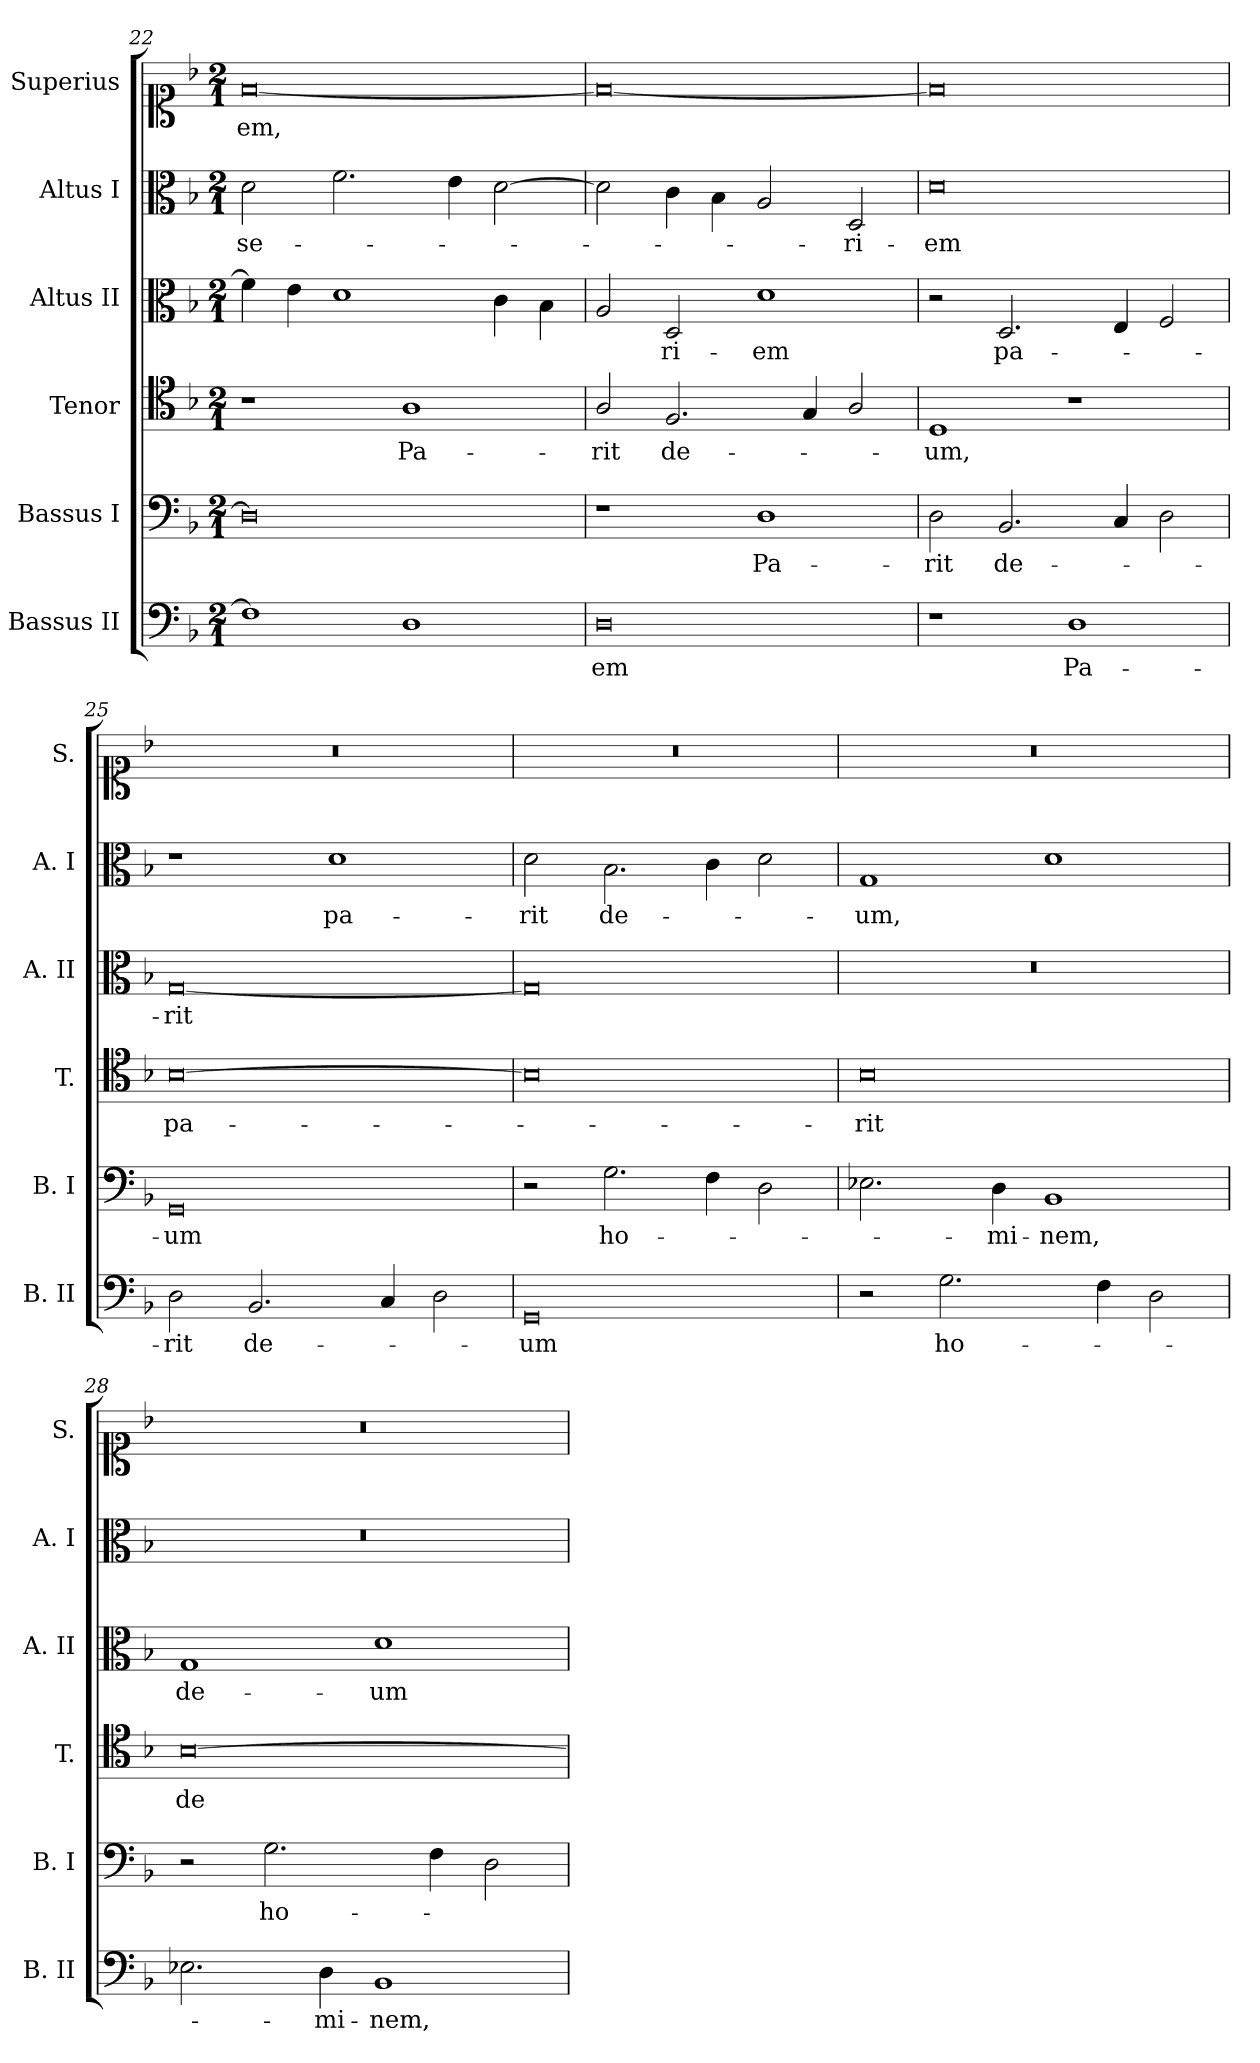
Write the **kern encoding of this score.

**kern	**text	**kern	**text	**kern	**text	**kern	**text	**kern	**text	**kern	**text
*part6	*part6	*part5	*part5	*part4	*part4	*part3	*part3	*part2	*part2	*part1	*part1
*staff6	*staff6	*staff5	*staff5	*staff4	*staff4	*staff3	*staff3	*staff2	*staff2	*staff1	*staff1
*I"Bassus II	*	*I"Bassus I	*	*I"Tenor	*	*I"Altus II	*	*I"Altus I	*	*I"Superius	*
*I'B. II	*	*I'B.  I	*	*I'T.	*	*I'A. II	*	*I'A. I	*	*I'S.	*
*clefF4	*	*clefF4	*	*clefC4	*	*clefC3	*	*clefC3	*	*clefC1	*
*k[b-]	*	*k[b-]	*	*k[b-]	*	*k[b-]	*	*k[b-]	*	*k[b-]	*
*F:	*	*F:	*	*F:	*	*F:	*	*F:	*	*F:	*
*M2/1	*	*M2/1	*	*M2/1	*	*M2/1	*	*M2/1	*	*M2/1	*
=22	=22	=22	=22	=22	=22	=22	=22	=22	=22	=22	=22
!	!	!	!	!	!	!	!	!	!LO:LY:b	!	!LO:LY:b
1F]	.	0D]	.	1r	.	4f\]	.	2d\	se-	[0f	-em,
.	.	.	.	.	.	4e\	.	.	.	.	.
.	.	.	.	.	.	1d	.	2.f\	.	.	.
!	!	!	!	!	!LO:LY:b	!	!	!	!	!	!
1D	.	.	.	1A	Pa-	.	.	.	.	.	.
.	.	.	.	.	.	.	.	4e\	.	.	.
.	.	.	.	.	.	4c\	.	[2d\	.	.	.
.	.	.	.	.	.	4B-\	.	.	.	.	.
!!LO:PB:g=z
=23	=23	=23	=23	=23	=23	=23	=23	=23	=23	=23	=23
!	!LO:LY:b	!	!	!	!LO:LY:b	!	!	!	!	!	!
0D	em	1r	.	2A/	-rit	2A/	.	2d\]	.	0f_	.
!	!	!	!	!	!LO:LY:b	!	!LO:LY:b	!	!	!	!
.	.	.	.	2.F/	de-	2D/	-ri-	4c\	.	.	.
.	.	.	.	.	.	.	.	4B-\	.	.	.
!	!	!	!LO:LY:b	!	!	!	!LO:LY:b	!	!	!	!
.	.	1D	Pa-	.	.	1d	-em	2A/	.	.	.
.	.	.	.	4G/	.	.	.	.	.	.	.
!	!	!	!	!	!	!	!	!	!LO:LY:b	!	!
.	.	.	.	2A/	.	.	.	2D/	-ri-	.	.
=24	=24	=24	=24	=24	=24	=24	=24	=24	=24	=24	=24
!	!	!	!LO:LY:b	!	!LO:LY:b	!	!	!	!LO:LY:b	!	!
1r	.	2D\	-rit	1D	-um,	2r	.	0d	-em	0f]	.
!	!	!	!LO:LY:b	!	!	!	!LO:LY:b	!	!	!	!
.	.	2.BB-/	de-	.	.	2.D/	pa-	.	.	.	.
!	!LO:LY:b	!	!	!	!	!	!	!	!	!	!
1D	Pa-	.	.	1r	.	.	.	.	.	.	.
.	.	4C/	.	.	.	4E/	.	.	.	.	.
.	.	2D\	.	.	.	2F/	.	.	.	.	.
=25	=25	=25	=25	=25	=25	=25	=25	=25	=25	=25	=25
!	!LO:LY:b	!	!LO:LY:b	!	!LO:LY:b	!	!LO:LY:b	!	!	!	!
2D\	-rit	0GG	-um	[0B-	pa-	[0G	-rit	1r	.	0r	.
!	!LO:LY:b	!	!	!	!	!	!	!	!	!	!
2.BB-/	de-	.	.	.	.	.	.	.	.	.	.
!	!	!	!	!	!	!	!	!	!LO:LY:b	!	!
.	.	.	.	.	.	.	.	1d	pa-	.	.
4C/	.	.	.	.	.	.	.	.	.	.	.
2D\	.	.	.	.	.	.	.	.	.	.	.
=26	=26	=26	=26	=26	=26	=26	=26	=26	=26	=26	=26
!	!LO:LY:b	!	!	!	!	!	!	!	!LO:LY:b	!	!
0GG	-um	2r	.	0B-]	.	0G]	.	2d\	-rit	0r	.
!	!	!	!LO:LY:b	!	!	!	!	!	!LO:LY:b	!	!
.	.	2.G\	ho-	.	.	.	.	2.B-\	de-	.	.
.	.	4F\	.	.	.	.	.	4c\	.	.	.
.	.	2D\	.	.	.	.	.	2d\	.	.	.
=27	=27	=27	=27	=27	=27	=27	=27	=27	=27	=27	=27
!	!	!	!	!	!LO:LY:b	!	!	!	!LO:LY:b	!	!
2r	.	2.E-X\	.	0B-	-rit	0r	.	1G	-um,	0r	.
!	!LO:LY:b	!	!	!	!	!	!	!	!	!	!
2.G\	ho-	.	.	.	.	.	.	.	.	.	.
!	!	!	!LO:LY:b	!	!	!	!	!	!	!	!
.	.	4D\	-mi-	.	.	.	.	.	.	.	.
!	!	!	!LO:LY:b	!	!	!	!	!	!	!	!
.	.	1BB-	-nem,	.	.	.	.	1d	.	.	.
4F\	.	.	.	.	.	.	.	.	.	.	.
2D\	.	.	.	.	.	.	.	.	.	.	.
=28	=28	=28	=28	=28	=28	=28	=28	=28	=28	=28	=28
!	!	!	!	!	!LO:LY:b	!	!LO:LY:b	!	!	!	!
2.E-i\	.	2r	.	[0B-	de-	1G	de-	0r	.	0r	.
!	!	!	!LO:LY:b	!	!	!	!	!	!	!	!
.	.	2.G\	ho-	.	.	.	.	.	.	.	.
!	!LO:LY:b	!	!	!	!	!	!	!	!	!	!
4D\	-mi-	.	.	.	.	.	.	.	.	.	.
!	!LO:LY:b	!	!	!	!	!	!LO:LY:b	!	!	!	!
1BB-	-nem,	.	.	.	.	1d	-um	.	.	.	.
.	.	4F\	.	.	.	.	.	.	.	.	.
.	.	2D\	.	.	.	.	.	.	.	.	.
=	=	=	=	=	=	=	=	=	=	=	=
*-	*-	*-	*-	*-	*-	*-	*-	*-	*-	*-	*-
